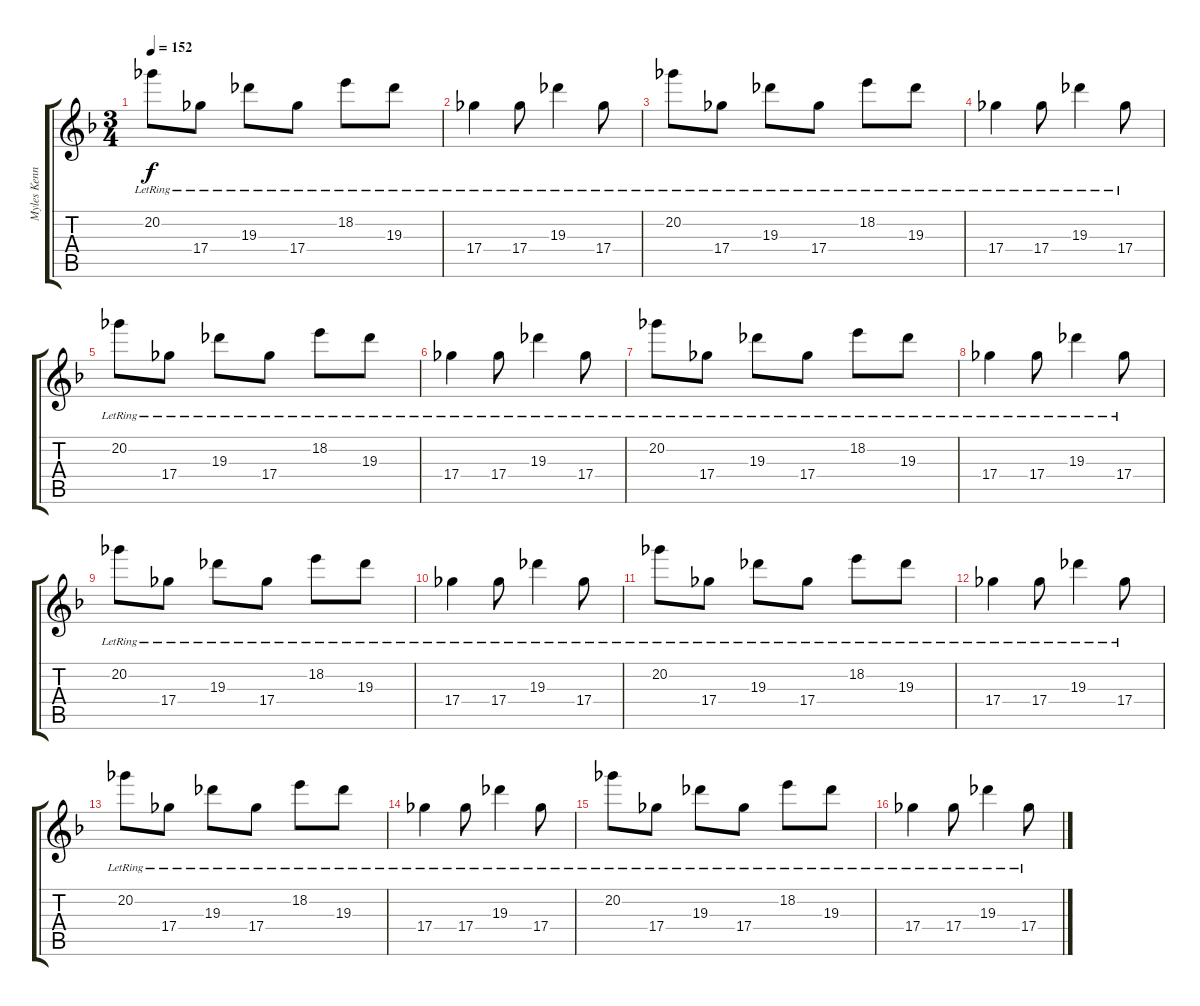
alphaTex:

\track ("Myles Kennedy" "Myles Kenn") {instrument overdrivenguitar}
\staff {score tabs}
\tuning (Eb4 Bb3 Gb3 Db3 Ab2 Eb2) {hide}
\ts (3 4)
\tempo 152
\clef g2
\ks dminor
20.2{lr}.8{dy f} 17.4{lr}.8 19.3{lr}.8 17.4{lr}.8 18.2{lr}.8 19.3{lr}.8 |
17.4{lr}.4 17.4{lr}.8 19.3{lr}.4 17.4{lr}.8 |
20.2{lr}.8 17.4{lr}.8 19.3{lr}.8 17.4{lr}.8 18.2{lr}.8 19.3{lr}.8 |
17.4{lr}.4 17.4{lr}.8 19.3{lr}.4 17.4{lr}.8 |
20.2{lr}.8 17.4{lr}.8 19.3{lr}.8 17.4{lr}.8 18.2{lr}.8 19.3{lr}.8 |
17.4{lr}.4 17.4{lr}.8 19.3{lr}.4 17.4{lr}.8 |
20.2{lr}.8 17.4{lr}.8 19.3{lr}.8 17.4{lr}.8 18.2{lr}.8 19.3{lr}.8 |
17.4{lr}.4 17.4{lr}.8 19.3{lr}.4 17.4{lr}.8 |
20.2{lr}.8 17.4{lr}.8 19.3{lr}.8 17.4{lr}.8 18.2{lr}.8 19.3{lr}.8 |
17.4{lr}.4 17.4{lr}.8 19.3{lr}.4 17.4{lr}.8 |
20.2{lr}.8 17.4{lr}.8 19.3{lr}.8 17.4{lr}.8 18.2{lr}.8 19.3{lr}.8 |
17.4{lr}.4 17.4{lr}.8 19.3{lr}.4 17.4{lr}.8 |
20.2{lr}.8 17.4{lr}.8 19.3{lr}.8 17.4{lr}.8 18.2{lr}.8 19.3{lr}.8 |
17.4{lr}.4 17.4{lr}.8 19.3{lr}.4 17.4{lr}.8 |
20.2{lr}.8 17.4{lr}.8 19.3{lr}.8 17.4{lr}.8 18.2{lr}.8 19.3{lr}.8 |
17.4{lr}.4 17.4{lr}.8 19.3{lr}.4 17.4{lr}.8
